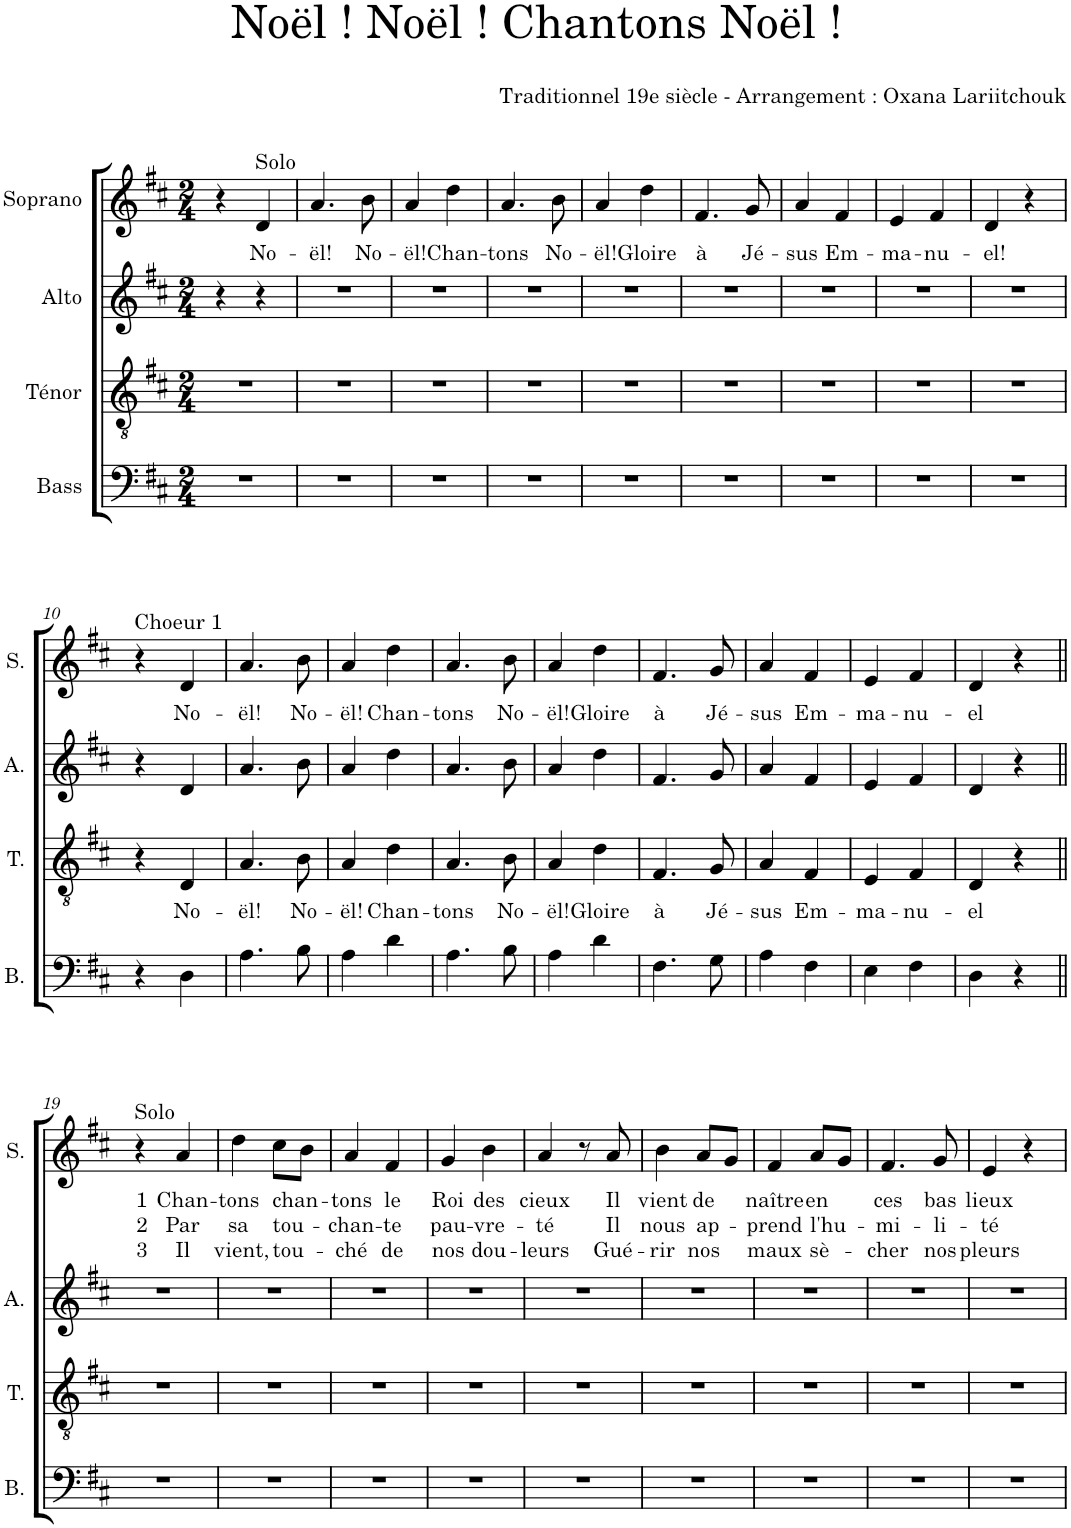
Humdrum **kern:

**kern	**kern	**text	**kern	**kern	**text	**text	**text
*part4	*part3	*part3	*part2	*part1	*part1	*part1	*part1
*staff4	*staff3	*staff3	*staff2	*staff1	*staff1	*staff1	*staff1
*I"Bass	*I"Ténor	*	*I"Alto	*I"Soprano	*	*	*
*I'B.	*I'T.	*	*I'A.	*I'S.	*	*	*
*clefF4	*clefGv2	*	*clefG2	*clefG2	*	*	*
*k[f#c#]	*k[f#c#]	*	*k[f#c#]	*k[f#c#]	*	*	*
*M2/4	*M2/4	*	*M2/4	*M2/4	*	*	*
=1	=1	=1	=1	=1	=1	=1	=1
2r	2r	.	4r	4r	.	.	.
!	!	!	!	!LO:TX:a:t=Solo	!	!	!
!	!	!	!	!	!LO:LY:b	!	!
.	.	.	4r	4d/	No-	.	.
=2	=2	=2	=2	=2	=2	=2	=2
!	!	!	!	!	!LO:LY:b	!	!
2r	2r	.	2r	4.a/	-ël!	.	.
!	!	!	!	!	!LO:LY:b	!	!
.	.	.	.	8b\	No-	.	.
=3	=3	=3	=3	=3	=3	=3	=3
!	!	!	!	!	!LO:LY:b	!	!
2r	2r	.	2r	4a/	-ël!	.	.
!	!	!	!	!	!LO:LY:b	!	!
.	.	.	.	4dd\	Chan-	.	.
=4	=4	=4	=4	=4	=4	=4	=4
!	!	!	!	!	!LO:LY:b	!	!
2r	2r	.	2r	4.a/	-tons	.	.
!	!	!	!	!	!LO:LY:b	!	!
.	.	.	.	8b\	No-	.	.
=5	=5	=5	=5	=5	=5	=5	=5
!	!	!	!	!	!LO:LY:b	!	!
2r	2r	.	2r	4a/	-ël!	.	.
!	!	!	!	!	!LO:LY:b	!	!
.	.	.	.	4dd\	Gloire	.	.
=6	=6	=6	=6	=6	=6	=6	=6
!	!	!	!	!	!LO:LY:b	!	!
2r	2r	.	2r	4.f#/	à	.	.
!	!	!	!	!	!LO:LY:b	!	!
.	.	.	.	8g/	Jé-	.	.
=7	=7	=7	=7	=7	=7	=7	=7
!	!	!	!	!	!LO:LY:b	!	!
2r	2r	.	2r	4a/	-sus	.	.
!	!	!	!	!	!LO:LY:b	!	!
.	.	.	.	4f#/	Em-	.	.
=8	=8	=8	=8	=8	=8	=8	=8
!	!	!	!	!	!LO:LY:b	!	!
2r	2r	.	2r	4e/	-ma-	.	.
!	!	!	!	!	!LO:LY:b	!	!
.	.	.	.	4f#/	-nu-	.	.
=9	=9	=9	=9	=9	=9	=9	=9
!	!	!	!	!	!LO:LY:b	!	!
2r	2r	.	2r	4d/	-el!	.	.
.	.	.	.	4r	.	.	.
!!LO:LB:g=z
=10	=10	=10	=10	=10	=10	=10	=10
*k[f#c#]	*k[f#c#]	*	*k[f#c#]	*k[f#c#]	*	*	*
!	!	!	!	!LO:TX:a:t=Choeur 1	!	!	!
4r	4r	.	4r	4r	.	.	.
!	!	!LO:LY:b	!	!	!LO:LY:b	!	!
4D\	4D/	No-	4d/	4d/	No-	.	.
=11	=11	=11	=11	=11	=11	=11	=11
!	!	!LO:LY:b	!	!	!LO:LY:b	!	!
4.A\	4.A/	-ël!	4.a/	4.a/	-ël!	.	.
!	!	!LO:LY:b	!	!	!LO:LY:b	!	!
8B\	8B\	No-	8b\	8b\	No-	.	.
=12	=12	=12	=12	=12	=12	=12	=12
!	!	!LO:LY:b	!	!	!LO:LY:b	!	!
4A\	4A/	-ël!	4a/	4a/	-ël!	.	.
!	!	!LO:LY:b	!	!	!LO:LY:b	!	!
4d\	4d\	Chan-	4dd\	4dd\	Chan-	.	.
=13	=13	=13	=13	=13	=13	=13	=13
!	!	!LO:LY:b	!	!	!LO:LY:b	!	!
4.A\	4.A/	-tons	4.a/	4.a/	-tons	.	.
!	!	!LO:LY:b	!	!	!LO:LY:b	!	!
8B\	8B\	No-	8b\	8b\	No-	.	.
=14	=14	=14	=14	=14	=14	=14	=14
!	!	!LO:LY:b	!	!	!LO:LY:b	!	!
4A\	4A/	-ël!	4a/	4a/	-ël!	.	.
!	!	!LO:LY:b	!	!	!LO:LY:b	!	!
4d\	4d\	Gloire	4dd\	4dd\	Gloire	.	.
=15	=15	=15	=15	=15	=15	=15	=15
!	!	!LO:LY:b	!	!	!LO:LY:b	!	!
4.F#\	4.F#/	à	4.f#/	4.f#/	à	.	.
!	!	!LO:LY:b	!	!	!LO:LY:b	!	!
8G\	8G/	Jé-	8g/	8g/	Jé-	.	.
=16	=16	=16	=16	=16	=16	=16	=16
!	!	!LO:LY:b	!	!	!LO:LY:b	!	!
4A\	4A/	-sus	4a/	4a/	-sus	.	.
!	!	!LO:LY:b	!	!	!LO:LY:b	!	!
4F#\	4F#/	Em-	4f#/	4f#/	Em-	.	.
=17	=17	=17	=17	=17	=17	=17	=17
!	!	!LO:LY:b	!	!	!LO:LY:b	!	!
4E\	4E/	-ma-	4e/	4e/	-ma-	.	.
!	!	!LO:LY:b	!	!	!LO:LY:b	!	!
4F#\	4F#/	-nu-	4f#/	4f#/	-nu-	.	.
=18	=18	=18	=18	=18	=18	=18	=18
!	!	!LO:LY:b	!	!	!LO:LY:b	!	!
4D\	4D/	-el	4d/	4d/	-el	.	.
4r	4r	.	4r	4r	.	.	.
!!LO:LB:g=z
=19||	=19||	=19||	=19||	=19||	=19||	=19||	=19||
!	!	!	!	!LO:TX:a:t=Solo	!	!	!
!	!	!	!	!	!LO:LY:b	!LO:LY:b	!LO:LY:b
2r	2r	.	2r	4r	1	2	3
!	!	!	!	!	!LO:LY:b	!LO:LY:b	!LO:LY:b
.	.	.	.	4a/	Chan-	Par	Il
=20	=20	=20	=20	=20	=20	=20	=20
!	!	!	!	!	!LO:LY:b	!LO:LY:b	!LO:LY:b
2r	2r	.	2r	4dd\	-tons	sa	vient,
!	!	!	!	!	!LO:LY:b	!LO:LY:b	!LO:LY:b
.	.	.	.	8cc#\L	chan-	tou-	tou-
.	.	.	.	8b\J	.	.	.
=21	=21	=21	=21	=21	=21	=21	=21
!	!	!	!	!	!LO:LY:b	!LO:LY:b	!LO:LY:b
2r	2r	.	2r	4a/	-tons	-chan-	-ché
!	!	!	!	!	!LO:LY:b	!LO:LY:b	!LO:LY:b
.	.	.	.	4f#/	le	-te	de
=22	=22	=22	=22	=22	=22	=22	=22
!	!	!	!	!	!LO:LY:b	!LO:LY:b	!LO:LY:b
2r	2r	.	2r	4g/	Roi	pau-	nos
!	!	!	!	!	!LO:LY:b	!LO:LY:b	!LO:LY:b
.	.	.	.	4b\	des	-vre-	dou-
=23	=23	=23	=23	=23	=23	=23	=23
!	!	!	!	!	!LO:LY:b	!LO:LY:b	!LO:LY:b
2r	2r	.	2r	4a/	cieux	-té	-leurs
.	.	.	.	8r	.	.	.
!	!	!	!	!	!LO:LY:b	!LO:LY:b	!LO:LY:b
.	.	.	.	8a/	Il	Il	Gué-
=24	=24	=24	=24	=24	=24	=24	=24
!	!	!	!	!	!LO:LY:b	!LO:LY:b	!LO:LY:b
2r	2r	.	2r	4b\	vient	nous	-rir
!	!	!	!	!	!LO:LY:b	!LO:LY:b	!LO:LY:b
.	.	.	.	8a/L	de	ap-	nos
.	.	.	.	8g/J	.	.	.
=25	=25	=25	=25	=25	=25	=25	=25
!	!	!	!	!	!LO:LY:b	!LO:LY:b	!LO:LY:b
2r	2r	.	2r	4f#/	naître	-prend	maux
!	!	!	!	!	!LO:LY:b	!LO:LY:b	!LO:LY:b
.	.	.	.	8a/L	en	l'hu-	sè-
.	.	.	.	8g/J	.	.	.
=26	=26	=26	=26	=26	=26	=26	=26
!	!	!	!	!	!LO:LY:b	!LO:LY:b	!LO:LY:b
2r	2r	.	2r	4.f#/	ces	-mi-	-cher
!	!	!	!	!	!LO:LY:b	!LO:LY:b	!LO:LY:b
.	.	.	.	8g/	bas	-li-	nos
=27	=27	=27	=27	=27	=27	=27	=27
!	!	!	!	!	!LO:LY:b	!LO:LY:b	!LO:LY:b
2r	2r	.	2r	4e/	lieux	-té	pleurs
.	.	.	.	4r	.	.	.
=	=	=	=	=	=	=	=
*-	*-	*-	*-	*-	*-	*-	*-
